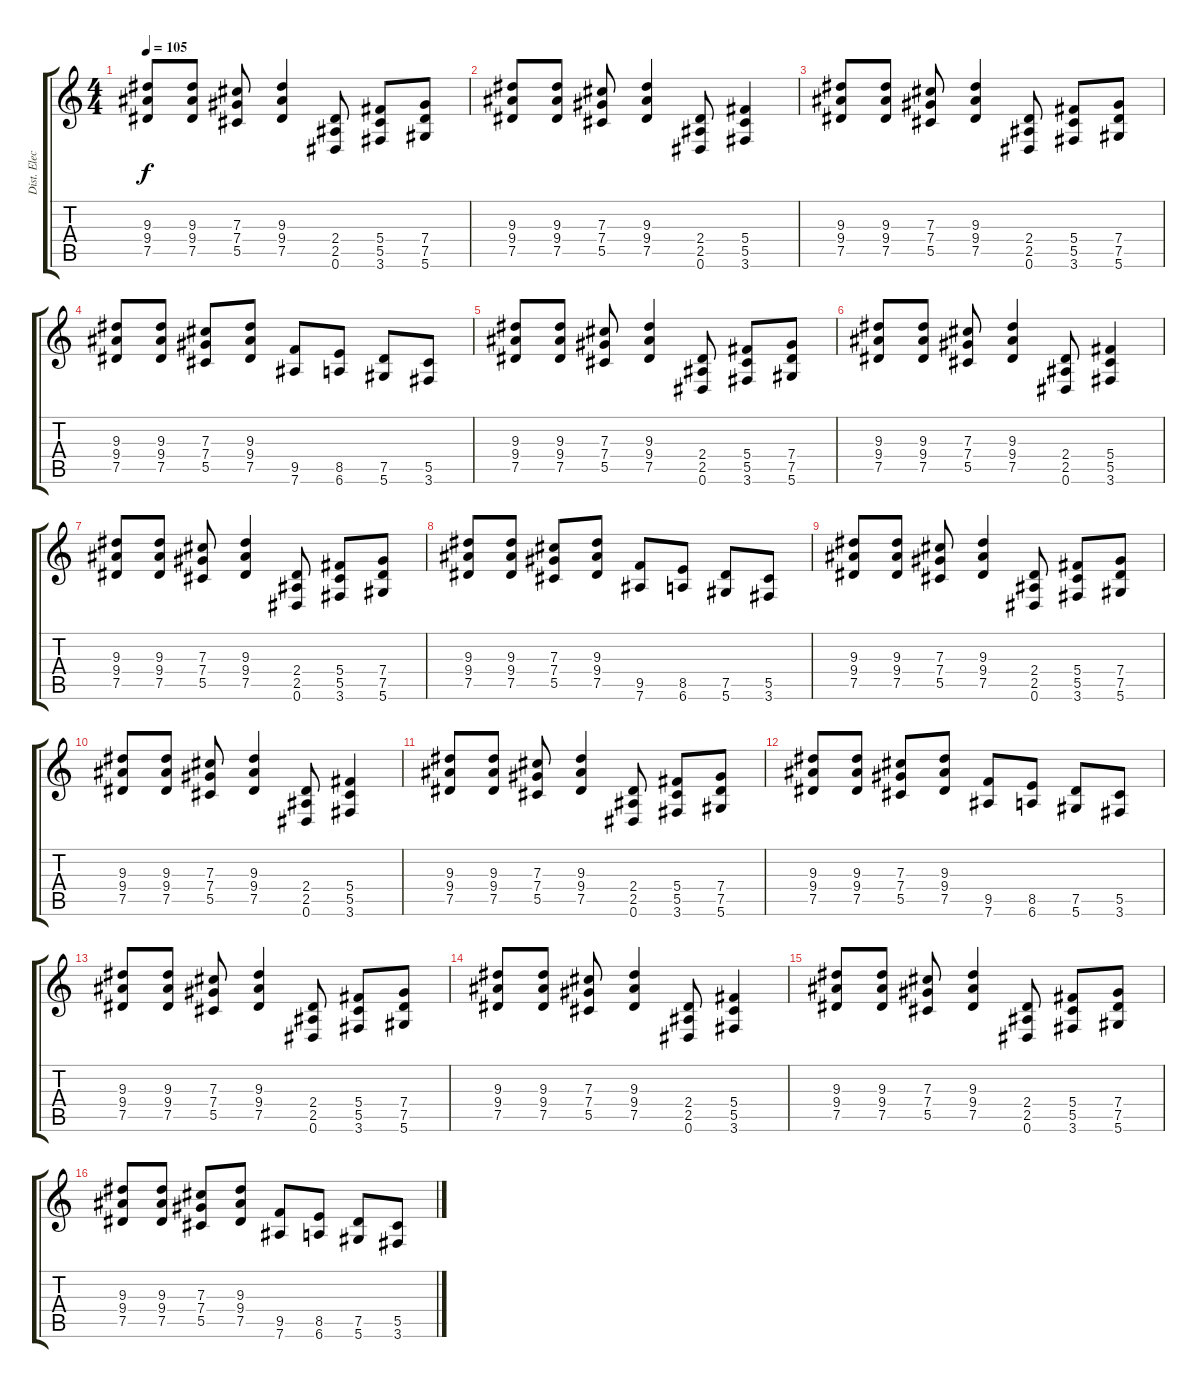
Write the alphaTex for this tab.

\track ("Dist. Electric I" "Dist. Elec") {instrument distortionguitar}
\staff {score tabs}
\tuning (Eb4 Bb3 Gb3 Db3 Ab2 Eb2) {hide}
\ts (4 4)
\tempo 105
\clef g2
\ks c
(9.3 9.4 7.5).8{dy f} (9.3 9.4 7.5).8 (7.3 7.4 5.5).8 (9.3 9.4 7.5).4 (2.4 2.5 0.6).8 (5.4 5.5 3.6).8 (7.4 7.5 5.6).8 |
(9.3 9.4 7.5).8 (9.3 9.4 7.5).8 (7.3 7.4 5.5).8 (9.3 9.4 7.5).4 (2.4 2.5 0.6).8 (5.4 5.5 3.6).4 |
(9.3 9.4 7.5).8 (9.3 9.4 7.5).8 (7.3 7.4 5.5).8 (9.3 9.4 7.5).4 (2.4 2.5 0.6).8 (5.4 5.5 3.6).8 (7.4 7.5 5.6).8 |
(9.3 9.4 7.5).8 (9.3 9.4 7.5).8 (7.3 7.4 5.5).8 (9.3 9.4 7.5).8 (9.5 7.6).8 (8.5 6.6).8 (7.5 5.6).8 (5.5 3.6).8 |
(9.3 9.4 7.5).8 (9.3 9.4 7.5).8 (7.3 7.4 5.5).8 (9.3 9.4 7.5).4 (2.4 2.5 0.6).8 (5.4 5.5 3.6).8 (7.4 7.5 5.6).8 |
(9.3 9.4 7.5).8 (9.3 9.4 7.5).8 (7.3 7.4 5.5).8 (9.3 9.4 7.5).4 (2.4 2.5 0.6).8 (5.4 5.5 3.6).4 |
(9.3 9.4 7.5).8 (9.3 9.4 7.5).8 (7.3 7.4 5.5).8 (9.3 9.4 7.5).4 (2.4 2.5 0.6).8 (5.4 5.5 3.6).8 (7.4 7.5 5.6).8 |
(9.3 9.4 7.5).8 (9.3 9.4 7.5).8 (7.3 7.4 5.5).8 (9.3 9.4 7.5).8 (9.5 7.6).8 (8.5 6.6).8 (7.5 5.6).8 (5.5 3.6).8 |
(9.3 9.4 7.5).8 (9.3 9.4 7.5).8 (7.3 7.4 5.5).8 (9.3 9.4 7.5).4 (2.4 2.5 0.6).8 (5.4 5.5 3.6).8 (7.4 7.5 5.6).8 |
(9.3 9.4 7.5).8 (9.3 9.4 7.5).8 (7.3 7.4 5.5).8 (9.3 9.4 7.5).4 (2.4 2.5 0.6).8 (5.4 5.5 3.6).4 |
(9.3 9.4 7.5).8 (9.3 9.4 7.5).8 (7.3 7.4 5.5).8 (9.3 9.4 7.5).4 (2.4 2.5 0.6).8 (5.4 5.5 3.6).8 (7.4 7.5 5.6).8 |
(9.3 9.4 7.5).8 (9.3 9.4 7.5).8 (7.3 7.4 5.5).8 (9.3 9.4 7.5).8 (9.5 7.6).8 (8.5 6.6).8 (7.5 5.6).8 (5.5 3.6).8 |
(9.3 9.4 7.5).8 (9.3 9.4 7.5).8 (7.3 7.4 5.5).8 (9.3 9.4 7.5).4 (2.4 2.5 0.6).8 (5.4 5.5 3.6).8 (7.4 7.5 5.6).8 |
(9.3 9.4 7.5).8 (9.3 9.4 7.5).8 (7.3 7.4 5.5).8 (9.3 9.4 7.5).4 (2.4 2.5 0.6).8 (5.4 5.5 3.6).4 |
(9.3 9.4 7.5).8 (9.3 9.4 7.5).8 (7.3 7.4 5.5).8 (9.3 9.4 7.5).4 (2.4 2.5 0.6).8 (5.4 5.5 3.6).8 (7.4 7.5 5.6).8 |
(9.3 9.4 7.5).8 (9.3 9.4 7.5).8 (7.3 7.4 5.5).8 (9.3 9.4 7.5).8 (9.5 7.6).8 (8.5 6.6).8 (7.5 5.6).8 (5.5 3.6).8
